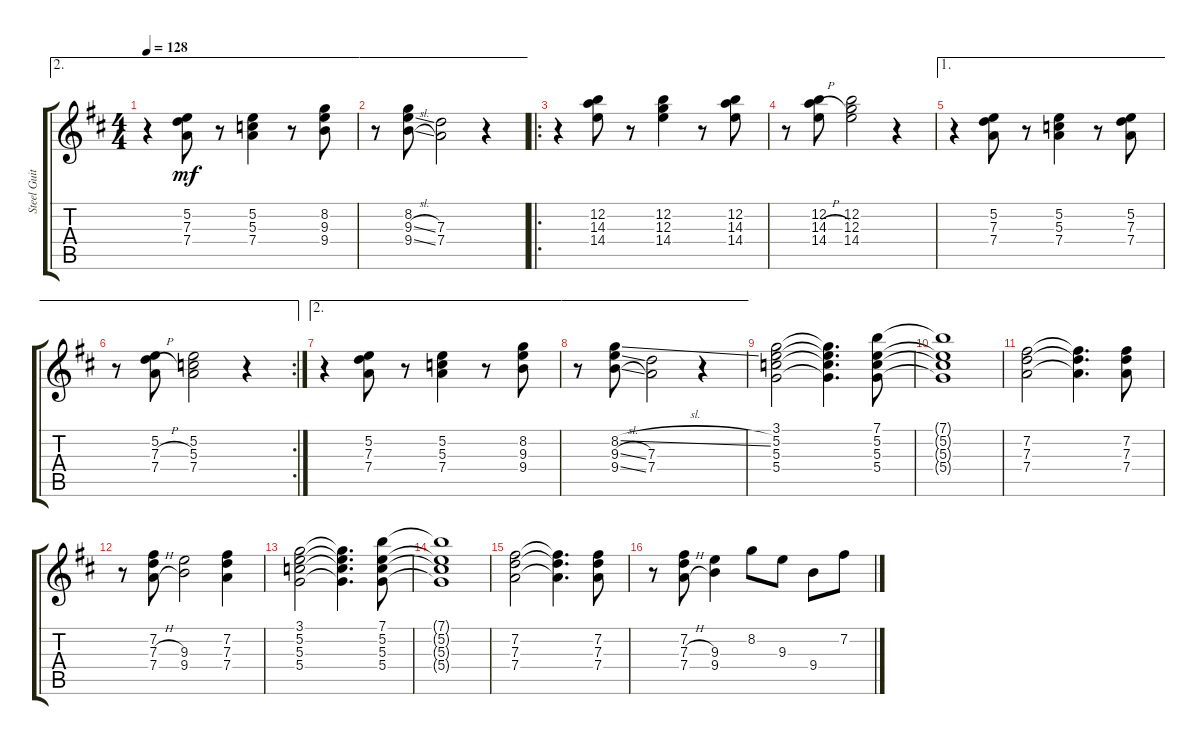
\track ("Steel Guitar" "Steel Guit") {instrument acousticguitarsteel}
\staff {score tabs}
\tuning (E4 B3 G3 D3 A2 E2) {hide}
\ae 2
\ts (4 4)
\tempo 128
\clef g2
\ks d
r.4{dy mf} (5.2 7.3 7.4).8 r.8 (5.2 5.3 7.4).4 r.8 (8.2 9.3 9.4).8 |
\ae 2
r.8 (8.2 9.3{sl} 9.4{sl}).8 (7.3 7.4).2 r.4 |
\ro
r.4 (12.2 14.3 14.4).8 r.8 (12.2 12.3 14.4).4 r.8 (12.2 14.3 14.4).8 |
r.8 (12.2 14.3{h} 14.4).8 (12.2 12.3 14.4).2 r.4 |
\ae 1
r.4 (5.2 7.3 7.4).8 r.8 (5.2 5.3 7.4).4 r.8 (5.2 7.3 7.4).8 |
\ae 1
\rc 2
r.8 (5.2 7.3{h} 7.4).8 (5.2 5.3 7.4).2 r.4 |
\ae 2
r.4 (5.2 7.3 7.4).8 r.8 (5.2 5.3 7.4).4 r.8 (8.2 9.3 9.4).8 |
\ae 2
r.8 (8.2{sl} 9.3{sl} 9.4{sl}).8 (7.3 7.4).2 r.4 |
(3.1 5.2 5.3 5.4).2 (3.1{t} 5.2{t} 5.3{t} 5.4{t}).4{d} (7.1 5.2 5.3 5.4).8 |
(7.1{t} 5.2{t} 5.3{t} 5.4{t}).1 |
(7.2 7.3 7.4).2 (7.2{t} 7.3{t} 7.4{t}).4{d} (7.2 7.3 7.4).8 |
r.8 (7.2 7.3{h} 7.4{h}).8 (9.3 9.4).2 (7.2 7.3 7.4).4 |
(3.1 5.2 5.3 5.4).2 (3.1{t} 5.2{t} 5.3{t} 5.4{t}).4{d} (7.1 5.2 5.3 5.4).8 |
(7.1{t} 5.2{t} 5.3{t} 5.4{t}).1 |
(7.2 7.3 7.4).2 (7.2{t} 7.3{t} 7.4{t}).4{d} (7.2 7.3 7.4).8 |
r.8 (7.2 7.3{h} 7.4{h}).8 (9.3 9.4).4 8.2.8 9.3.8 9.4.8 7.2.8
